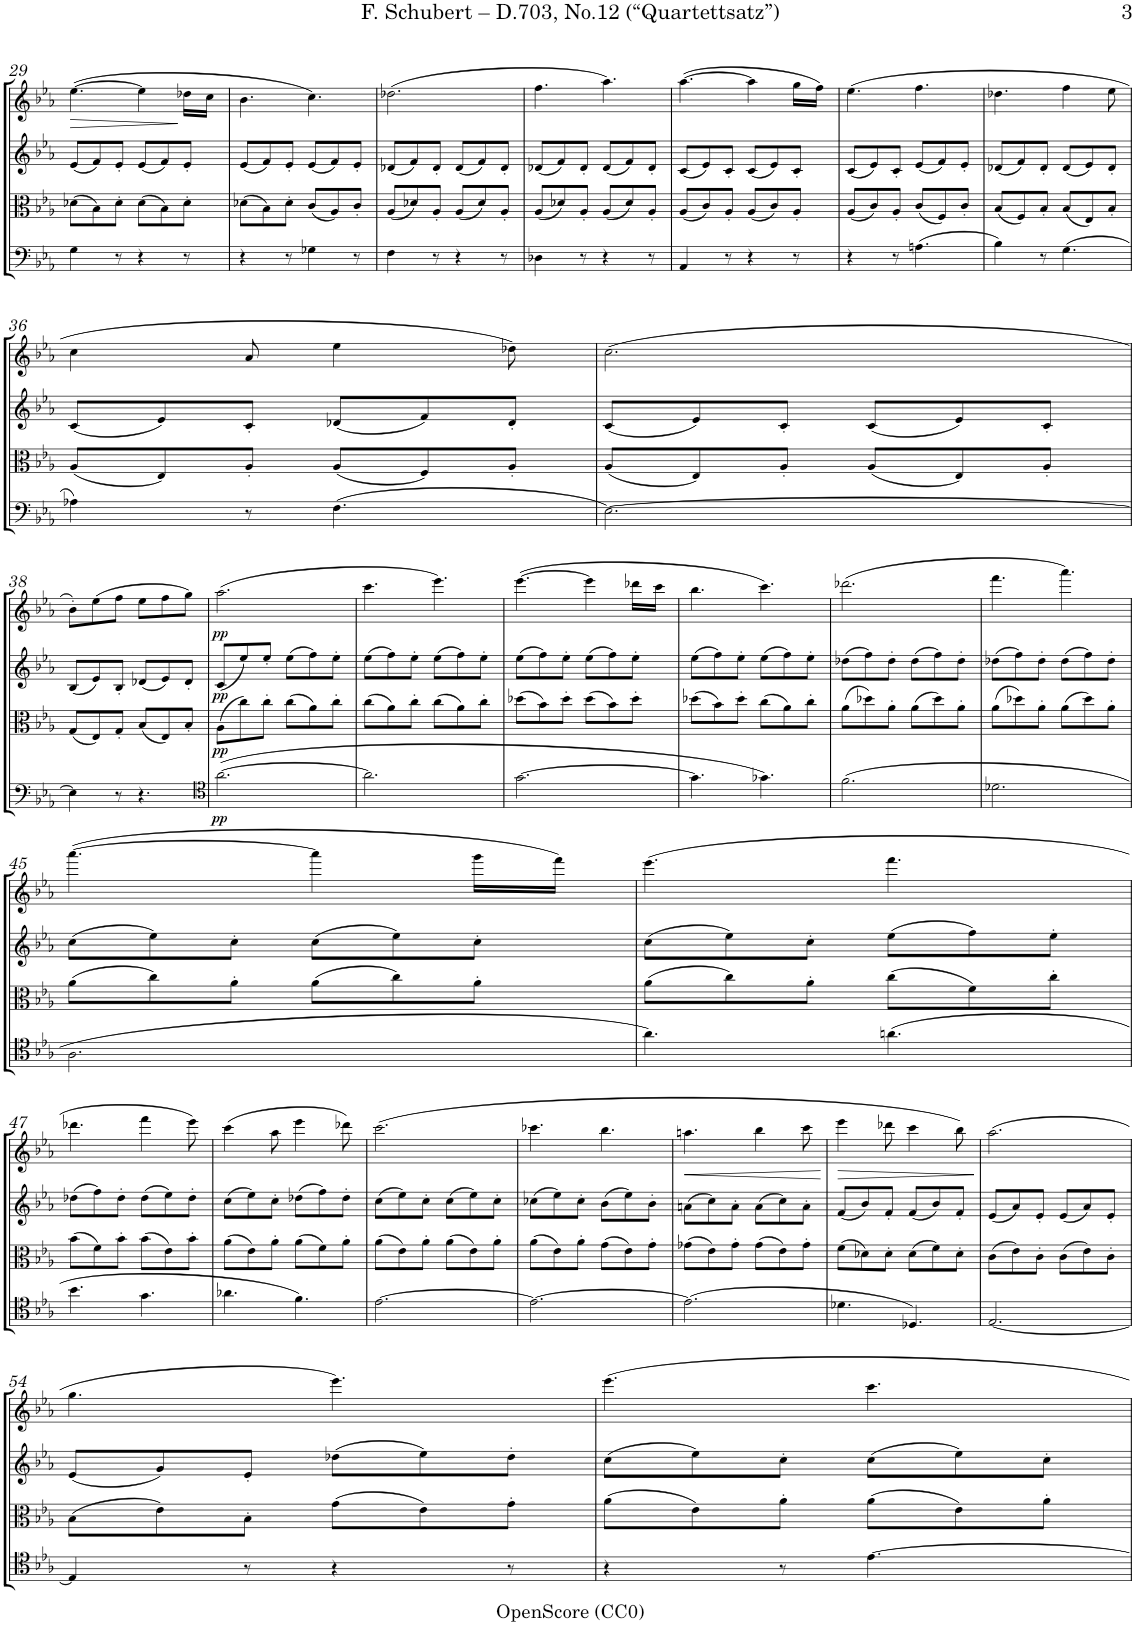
**kern	**dynam	**kern	**dynam	**kern	**dynam	**kern	**dynam
*part4	*part4	*part3	*part3	*part2	*part2	*part1	*part1
*staff4	*staff4	*staff3	*staff3	*staff2	*staff2	*staff1	*staff1
*I"Violoncello	*	*I"Viola	*	*I"Violin 2	*	*I"Violin 1	*
*I'Vc	*	*I'Vla	*	*I'Vln	*	*I'Vln	*
!!LO:PB:g=z
*clefF4	*	*clefC3	*	*clefG2	*	*clefG2	*
*k[b-e-a-]	*	*k[b-e-a-]	*	*k[b-e-a-]	*	*k[b-e-a-]	*
*M6/8	*	*M6/8	*	*M6/8	*	*M6/8	*
=29	=29	=29	=29	=29	=29	=29	=29
!	!	!	!	!	!	!	!LO:HP:b
4G\	.	(8d-X\L	.	(8e-/L	.	([4.ee-\	>
.	.	8B-\)	.	8f/)	.	.	.
8r	.	8d-'\J	.	8e-'/J	.	.	.
4r	.	(8d-\L	.	(8e-/L	.	4ee-\]	.
.	.	8B-\)	.	8f/)	.	.	.
8r	.	8d-'\J	.	8e-'/J	.	16dd-X\LL	]
.	.	.	.	.	.	16cc\JJ	.
=30	=30	=30	=30	=30	=30	=30	=30
4r	.	(8d-X\L	.	(8e-/L	.	4.b-\	.
.	.	8B-\)	.	8f/)	.	.	.
8r	.	8d-'\J	.	8e-'/J	.	.	.
4G-X\	.	(8c/L	.	(8e-/L	.	4.cc\)	.
.	.	8A-/)	.	8f/)	.	.	.
8r	.	8c'/J	.	8e-'/J	.	.	.
=31	=31	=31	=31	=31	=31	=31	=31
4F\	.	(8A-/L	.	(8d-X/L	.	(2.dd-X\	.
.	.	8d-X/)	.	8f/)	.	.	.
8r	.	8A-'/J	.	8d-'/J	.	.	.
4r	.	(8A-/L	.	(8d-/L	.	.	.
.	.	8d-/)	.	8f/)	.	.	.
8r	.	8A-'/J	.	8d-'/J	.	.	.
=32	=32	=32	=32	=32	=32	=32	=32
4D-X\	.	(8A-/L	.	(8d-X/L	.	4.ff\	.
.	.	8d-X/)	.	8f/)	.	.	.
8r	.	8A-'/J	.	8d-'/J	.	.	.
4r	.	(8A-/L	.	(8d-/L	.	4.aa-\)	.
.	.	8d-/)	.	8f/)	.	.	.
8r	.	8A-'/J	.	8d-'/J	.	.	.
=33	=33	=33	=33	=33	=33	=33	=33
4AA-/	.	(8A-/L	.	(8c/L	.	([4.aa-\	.
.	.	8c/)	.	8e-/)	.	.	.
8r	.	8A-'/J	.	8c'/J	.	.	.
4r	.	(8A-/L	.	(8c/L	.	4aa-\]	.
.	.	8c/)	.	8e-/)	.	.	.
8r	.	8A-'/J	.	8c'/J	.	16gg\LL	.
.	.	.	.	.	.	16ff\JJ)	.
=34	=34	=34	=34	=34	=34	=34	=34
4r	.	(8A-/L	.	(8c/L	.	(4.ee-\	.
.	.	8c/)	.	8e-/)	.	.	.
8r	.	8A-'/J	.	8c'/J	.	.	.
(4.An\	.	(8c/L	.	(8e-/L	.	4.ff\	.
.	.	8F/)	.	8f/)	.	.	.
.	.	8c'/J	.	8e-'/J	.	.	.
=35	=35	=35	=35	=35	=35	=35	=35
4B-\)	.	(8B-/L	.	(8d-X/L	.	4.dd-X\	.
.	.	8F/)	.	8f/)	.	.	.
8r	.	8B-'/J	.	8d-'/J	.	.	.
(4.G\	.	(8B-/L	.	(8d-/L	.	4ff\	.
.	.	8E-/)	.	8e-/)	.	.	.
.	.	8B-'/J	.	8d-'/J	.	8ee-\	.
!!LO:LB:g=z
=36	=36	=36	=36	=36	=36	=36	=36
4A-X\)	.	(8A-/L	.	(8c/L	.	4cc\	.
.	.	8E-/)	.	8e-/)	.	.	.
8r	.	8A-'/J	.	8c'/J	.	8a-/	.
(4.F\	.	(8A-/L	.	(8d-X/L	.	4ee-\	.
.	.	8F/)	.	8f/)	.	.	.
.	.	8A-'/J	.	8d-'/J	.	8dd-X\)	.
=37	=37	=37	=37	=37	=37	=37	=37
[2.E-\)	.	(8A-/L	.	(8c/L	.	(2.cc\	.
.	.	8E-/)	.	8e-/)	.	.	.
.	.	8A-'/J	.	8c'/J	.	.	.
.	.	(8A-/L	.	(8c/L	.	.	.
.	.	8E-/)	.	8e-/)	.	.	.
.	.	8A-'/J	.	8c'/J	.	.	.
!!LO:LB:g=z
=38	=38	=38	=38	=38	=38	=38	=38
4E-\]	.	(8G/L	.	(8B-/L	.	8b-'\L)	.
.	.	8E-/)	.	8e-/)	.	(8ee-\	.
8r	.	8G'/J	.	8B-'/J	.	8ff\J	.
4.r	.	(8B-/L	.	(8d-X/L	.	8ee-\L	.
.	.	8E-/)	.	8e-/)	.	8ff\	.
.	.	8B-'/J	.	8d-'/J	.	8gg\J)	.
=39	=39	=39	=39	=39	=39	=39	=39
*clefC4	*	*	*	*	*	*	*
!	!LO:DY:b	!	!LO:DY:b	!	!LO:DY:b	!	!LO:DY:b
([2.a-\	pp	(8A-\L	pp	(8c/L	pp	(2.aa-\	pp
.	.	8cc\)	.	8ee-/)	.	.	.
.	.	8cc'\J	.	8ee-'/J	.	.	.
.	.	(8cc\L	.	(8ee-\L	.	.	.
.	.	8a-\)	.	8ff\)	.	.	.
.	.	8cc'\J	.	8ee-'\J	.	.	.
=40	=40	=40	=40	=40	=40	=40	=40
2.a-\]	.	(8cc\L	.	(8ee-\L	.	4.ccc\	.
.	.	8a-\)	.	8ff\)	.	.	.
.	.	8cc'\J	.	8ee-'\J	.	.	.
.	.	(8cc\L	.	(8ee-\L	.	4.eee-\)	.
.	.	8a-\)	.	8ff\)	.	.	.
.	.	8cc'\J	.	8ee-'\J	.	.	.
=41	=41	=41	=41	=41	=41	=41	=41
[2.g\	.	(8dd-X\L	.	(8ee-\L	.	([4.eee-\	.
.	.	8b-\)	.	8ff\)	.	.	.
.	.	8dd-'\J	.	8ee-'\J	.	.	.
.	.	(8dd-\L	.	(8ee-\L	.	4eee-\]	.
.	.	8b-\)	.	8ff\)	.	.	.
.	.	8dd-'\J	.	8ee-'\J	.	16ddd-X\LL	.
.	.	.	.	.	.	16ccc\JJ	.
=42	=42	=42	=42	=42	=42	=42	=42
4.g\]	.	(8dd-X\L	.	(8ee-\L	.	4.bb-\	.
.	.	8b-\)	.	8ff\)	.	.	.
.	.	8dd-'\J	.	8ee-'\J	.	.	.
4.g-X\)	.	(8cc\L	.	(8ee-\L	.	4.ccc\)	.
.	.	8a-\)	.	8ff\)	.	.	.
.	.	8cc'\J	.	8ee-'\J	.	.	.
=43	=43	=43	=43	=43	=43	=43	=43
(2.f\	.	(8a-\L	.	(8dd-X\L	.	(2.ddd-X\	.
.	.	8dd-X\)	.	8ff\)	.	.	.
.	.	8a-'\J	.	8dd-'\J	.	.	.
.	.	(8a-\L	.	(8dd-\L	.	.	.
.	.	8dd-\)	.	8ff\)	.	.	.
.	.	8a-'\J	.	8dd-'\J	.	.	.
=44	=44	=44	=44	=44	=44	=44	=44
2.d-X\	.	(8a-\L	.	(8dd-X\L	.	4.fff\	.
.	.	8dd-X\)	.	8ff\)	.	.	.
.	.	8a-'\J	.	8dd-'\J	.	.	.
.	.	(8a-\L	.	(8dd-\L	.	4.aaa-\)	.
.	.	8dd-\)	.	8ff\)	.	.	.
.	.	8a-'\J	.	8dd-'\J	.	.	.
!!LO:LB:g=z
=45	=45	=45	=45	=45	=45	=45	=45
2.A-\	.	(8a-\L	.	(8cc\L	.	([4.aaa-\	.
.	.	8cc\)	.	8ee-\)	.	.	.
.	.	8a-'\J	.	8cc'\J	.	.	.
.	.	(8a-\L	.	(8cc\L	.	4aaa-\]	.
.	.	8cc\)	.	8ee-\)	.	.	.
.	.	8a-'\J	.	8cc'\J	.	16ggg\LL	.
.	.	.	.	.	.	16fff\JJ)	.
=46	=46	=46	=46	=46	=46	=46	=46
4.a-\)	.	(8a-\L	.	(8cc\L	.	(4.eee-\	.
.	.	8cc\)	.	8ee-\)	.	.	.
.	.	8a-'\J	.	8cc'\J	.	.	.
(4.an\	.	(8cc\L	.	(8ee-\L	.	4.fff\	.
.	.	8f\)	.	8ff\)	.	.	.
.	.	8cc'\J	.	8ee-'\J	.	.	.
!!LO:LB:g=z
=47	=47	=47	=47	=47	=47	=47	=47
4.b-\	.	(8b-\L	.	(8dd-X\L	.	4.ddd-X\	.
.	.	8f\)	.	8ff\)	.	.	.
.	.	8b-'\J	.	8dd-'\J	.	.	.
4.g\	.	(8b-\L	.	(8dd-\L	.	4fff\	.
.	.	8e-\)	.	8ee-\)	.	.	.
.	.	8b-'\J	.	8dd-'\J	.	8eee-\)	.
=48	=48	=48	=48	=48	=48	=48	=48
4.a-X\	.	(8a-\L	.	(8cc\L	.	(4ccc\	.
.	.	8e-\)	.	8ee-\)	.	.	.
.	.	8a-'\J	.	8cc'\J	.	8aa-\	.
4.f\)	.	(8a-\L	.	(8dd-X\L	.	4eee-\	.
.	.	8f\)	.	8ff\)	.	.	.
.	.	8a-'\J	.	8dd-'\J	.	8ddd-X\)	.
=49	=49	=49	=49	=49	=49	=49	=49
[2.e-\	.	(8a-\L	.	(8cc\L	.	(2.ccc\	.
.	.	8e-\)	.	8ee-\)	.	.	.
.	.	8a-'\J	.	8cc'\J	.	.	.
.	.	(8a-\L	.	(8cc\L	.	.	.
.	.	8e-\)	.	8ee-\)	.	.	.
.	.	8a-'\J	.	8cc'\J	.	.	.
=50	=50	=50	=50	=50	=50	=50	=50
2.e-\_	.	(8a-\L	.	(8cc-X\L	.	4.ccc-X\	.
.	.	8e-\)	.	8ee-\)	.	.	.
.	.	8a-'\J	.	8cc-'\J	.	.	.
.	.	(8g\L	.	(8b-\L	.	4.bb-\	.
.	.	8e-\)	.	8ee-\)	.	.	.
.	.	8g'\J	.	8b-'\J	.	.	.
=51	=51	=51	=51	=51	=51	=51	=51
!	!	!	!	!	!	!	!LO:HP:b
(2.e-\]	.	(8g-X\L	.	(8an\L	.	4.aan\	<
.	.	8e-\)	.	8cc\)	.	.	.
.	.	8g-'\J	.	8a'\J	.	.	.
.	.	(8g-\L	.	(8a\L	.	4bb-\	.
.	.	8e-\)	.	8cc\)	.	.	.
.	.	8g-'\J	.	8a'\J	.	8ccc\	.
.	.	.	.	.	.	.	[
=52	=52	=52	=52	=52	=52	=52	=52
!	!	!	!	!	!	!	!LO:HP:b
4.d-X\	.	(8f\L	.	(8f/L	.	4eee-\	>
.	.	8d-X\)	.	8b-/)	.	.	.
.	.	8d-'\J	.	8f'/J	.	8ddd-X\	.
4.D-X/)	.	(8d-\L	.	(8f/L	.	4ccc\	.
.	.	8f\)	.	8b-/)	.	.	.
.	.	8d-'\J	.	8f'/J	.	8bb-\)	.
.	.	.	.	.	.	.	]
=53	=53	=53	=53	=53	=53	=53	=53
[2.E-/	.	(8c\L	.	(8e-/L	.	(2.aa-\	.
.	.	8e-\)	.	8a-/)	.	.	.
.	.	8c'\J	.	8e-'/J	.	.	.
.	.	(8c\L	.	(8e-/L	.	.	.
.	.	8e-\)	.	8a-/)	.	.	.
.	.	8c'\J	.	8e-'/J	.	.	.
!!LO:LB:g=z
=54	=54	=54	=54	=54	=54	=54	=54
4E-/]	.	(8B-\L	.	(8e-/L	.	4.gg\	.
.	.	8e-\)	.	8g/)	.	.	.
8r	.	8B-'\J	.	8e-'/J	.	.	.
4r	.	(8g\L	.	(8dd-X\L	.	4.eee-\)	.
.	.	8e-\)	.	8ee-\)	.	.	.
8r	.	8g'\J	.	8dd-'\J	.	.	.
=55	=55	=55	=55	=55	=55	=55	=55
4r	.	(8a-\L	.	(8cc\L	.	4.eee-\	.
.	.	8e-\)	.	8ee-\)	.	.	.
8r	.	8a-'\J	.	8cc'\J	.	.	.
[4.e-\	.	(8a-\L	.	(8cc\L	.	4.ccc\	.
.	.	8e-\)	.	8ee-\)	.	.	.
.	.	8a-'\J	.	8cc'\J	.	.	.
=	=	=	=	=	=	=	=
*-	*-	*-	*-	*-	*-	*-	*-
